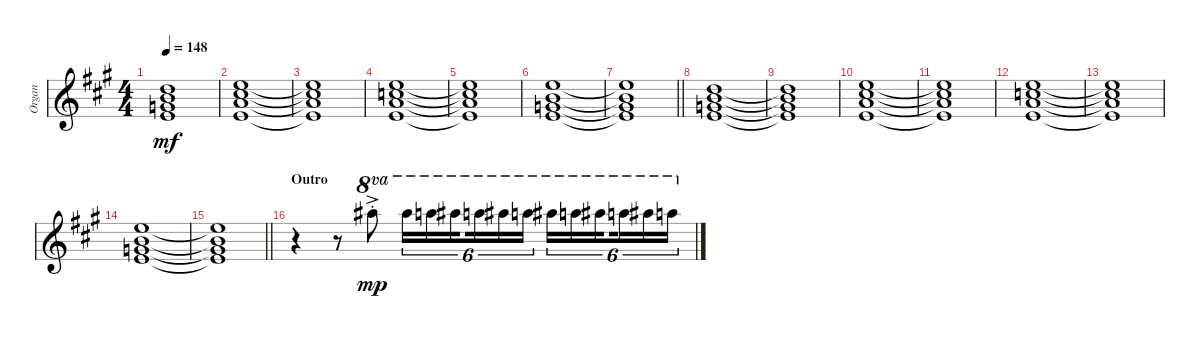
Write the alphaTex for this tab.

\track ("Organ" "Organ") {instrument drawbarorgan}
\staff {score}
\tuning (E4 B3 G3 D3 A2 E2 B1) {hide}
\ts (4 4)
\tempo 148
\clef g2
\ks a
(0.1{t} 8.2{t} 16.3{t} 24.4{t}).1{dy mf} |
(0.1 10.2 18.3 26.4).1 |
(0.1{t} 10.2{t} 18.3{t} 26.4{t}).1 |
(0.1 10.2 17.3 26.4).1 |
(0.1{t} 10.2{t} 17.3{t} 26.4{t}).1 |
(0.1 8.2 16.3 26.4).1 |
\barLineRight lightlight
(0.1{t} 8.2{t} 16.3{t} 26.4{t}).1 |
(0.1 8.2 16.3 24.4).1 |
(0.1{t} 8.2{t} 16.3{t} 24.4{t}).1 |
(0.1 10.2 18.3 26.4).1 |
(0.1{t} 10.2{t} 18.3{t} 26.4{t}).1 |
(0.1 10.2 17.3 26.4).1 |
(0.1{t} 10.2{t} 17.3{t} 26.4{t}).1 |
(0.1 8.2 16.3 26.4).1 |
\barLineRight lightlight
(0.1{t} 8.2{t} 16.3{t} 26.4{t}).1 |
\section ("" "Outro")
r.4 r.8 30.1{ac st}.8{ot 8va dy mp} 30.1.16{tu (6 4) ot 8va} 29.1.16{tu (6 4) ot 8va} 30.1.16{tu (6 4) ot 8va beam splitsecondary} 29.1.16{tu (6 4) ot 8va} 30.1.16{tu (6 4) ot 8va} 29.1.16{tu (6 4) ot 8va} 30.1.16{tu (6 4) ot 8va} 29.1.16{tu (6 4) ot 8va} 30.1.16{tu (6 4) ot 8va beam splitsecondary} 29.1.16{tu (6 4) ot 8va} 30.1.16{tu (6 4) ot 8va} 29.1.16{tu (6 4) ot 8va}
